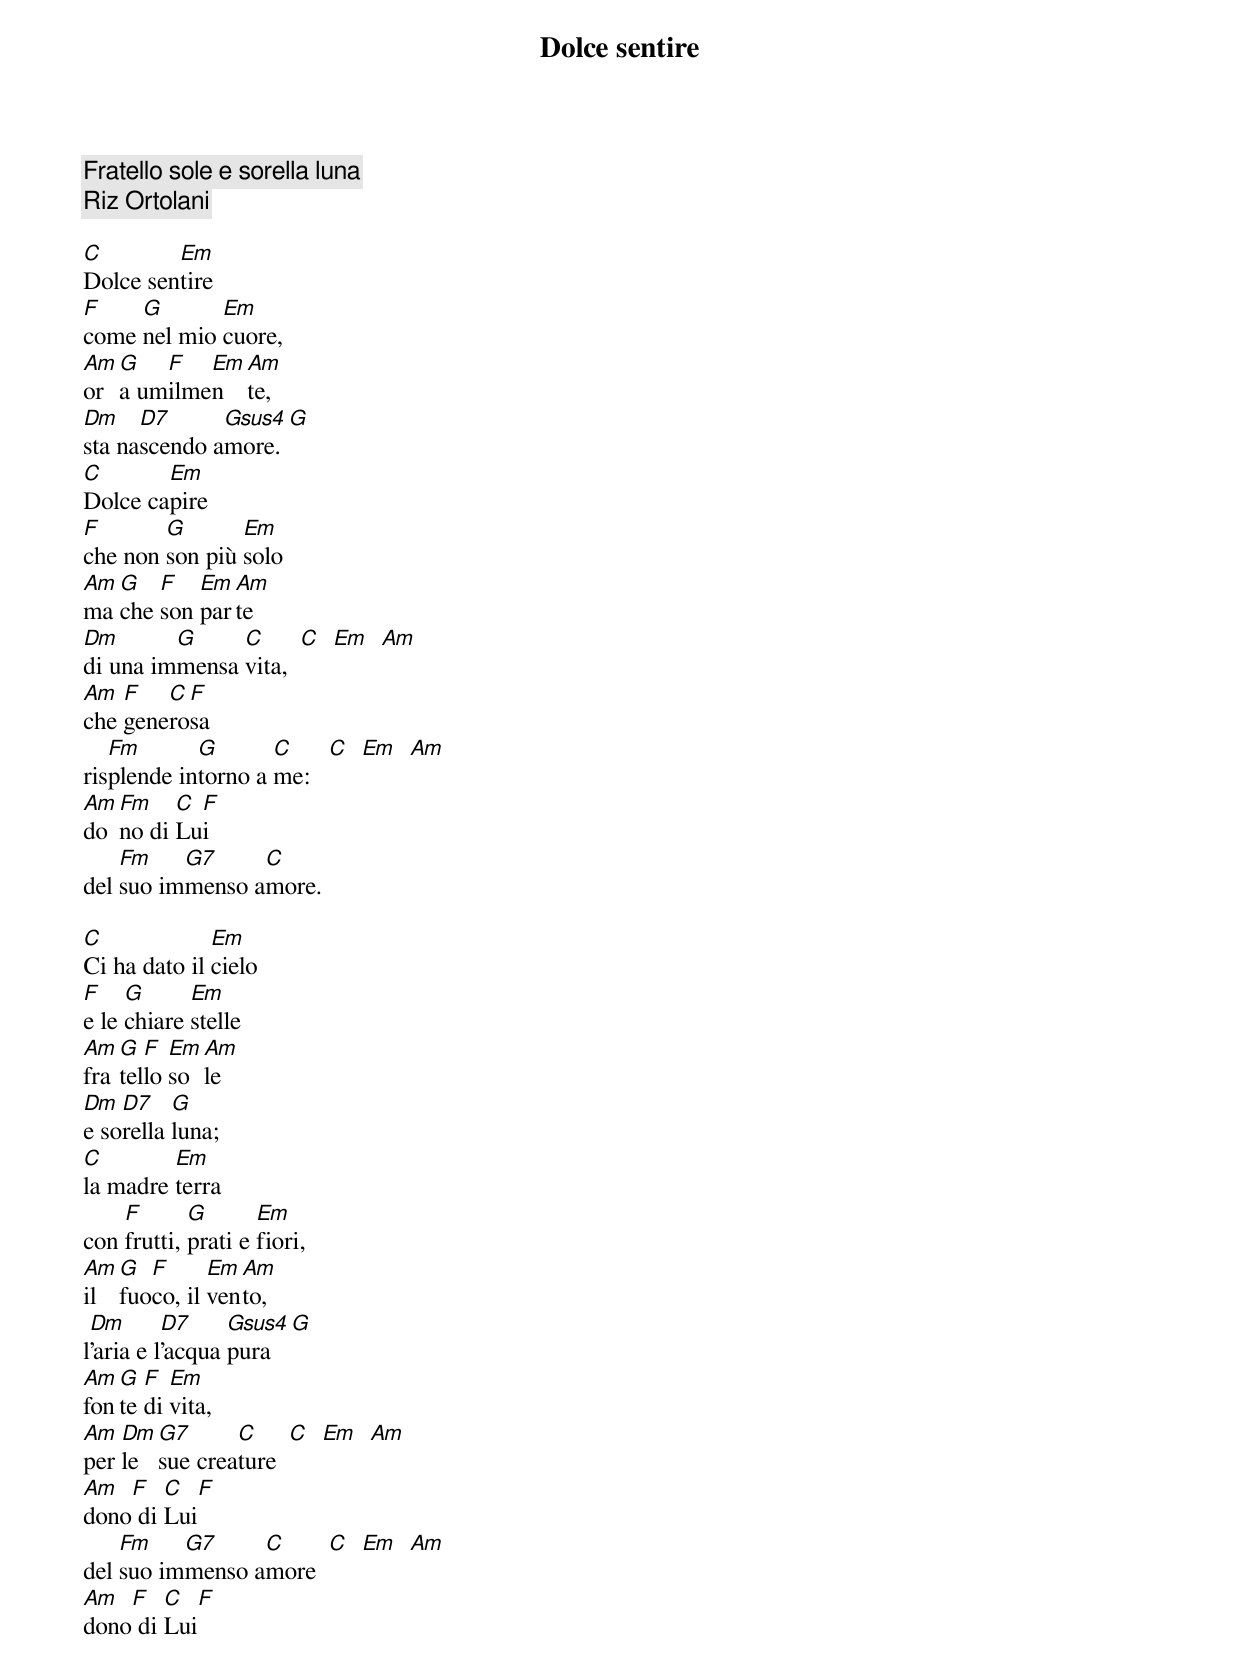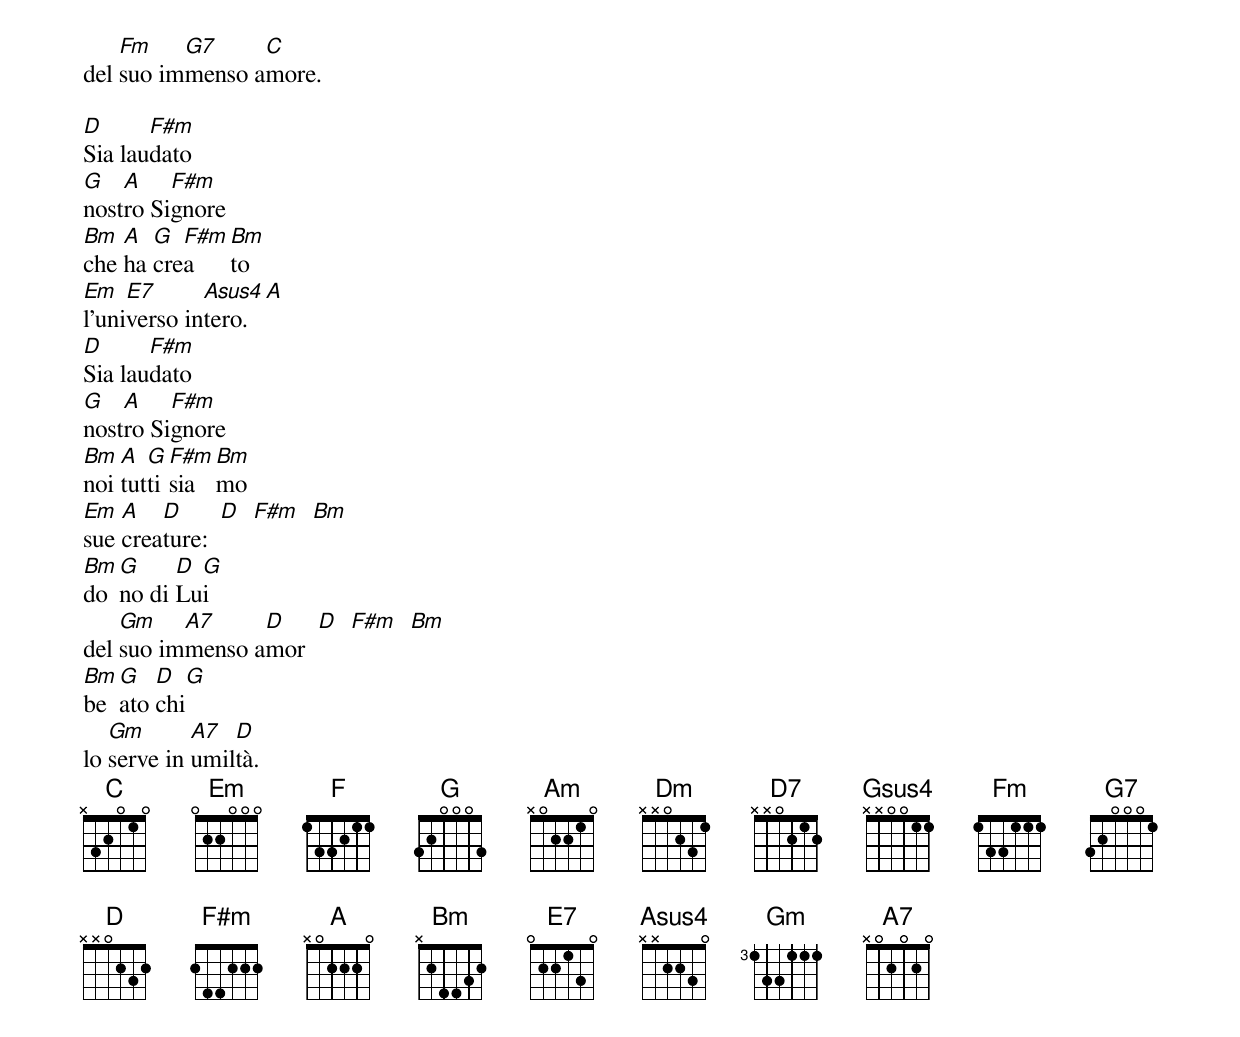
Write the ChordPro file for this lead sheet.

{title: Dolce sentire}
{c: Fratello sole e sorella luna}
{comment: Riz Ortolani}

[C]Dolce sen[Em]tire
[F]come [G]nel mio [Em]cuore,
[Am]or[G]a um[F]ilme[Em]n[Am]te,
[Dm]sta na[D7]scendo a[Gsus4]more. [G]
[C]Dolce ca[Em]pire
[F]che non [G]son più [Em]solo
[Am]ma [G]che [F]son [Em]par[Am]te
[Dm]di una im[G]mensa [C]vita,  [C]  [Em]  [Am]
[Am]che [F]gene[C]ro[F]sa
ris[Fm]plende in[G]torno a [C]me:   [C]  [Em]  [Am]
[Am]do[Fm]no di [C]Lu[F]i
del [Fm]suo im[G7]menso a[C]more.

[C]Ci ha dato il [Em]cielo
[F]e le [G]chiare [Em]stelle
[Am]fra[G]tel[F]lo [Em]so[Am]le
[Dm]e so[D7]rella [G]luna;
[C]la madre [Em]terra
con [F]frutti, [G]prati e [Em]fiori,
[Am]il [G]fuo[F]co, il [Em]ven[Am]to,
l[Dm]'aria e l[D7]'acqua [Gsus4]pura  [G]
[Am]fon[G]te [F]di [Em]vita,
[Am]per [Dm]le [G7]sue crea[C]ture  [C]  [Em]  [Am]
[Am]dono[F] di [C]Lui[F]
del [Fm]suo im[G7]menso a[C]more  [C]  [Em]  [Am]
[Am]dono[F] di [C]Lui[F]
del [Fm]suo im[G7]menso a[C]more.

[D]Sia lau[F#m]dato
[G]nost[A]ro Si[F#m]gnore
[Bm]che [A]ha [G]cre[F#m]a[Bm]to
[Em]l'uni[E7]verso in[Asus4]tero.  [A]
[D]Sia lau[F#m]dato
[G]nost[A]ro Si[F#m]gnore
[Bm]noi [A]tut[G]ti[F#m]sia[Bm]mo
[Em]sue [A]crea[D]ture:  [D]  [F#m]  [Bm]
[Bm]do[G]no di [D]Lu[G]i
del [Gm]suo im[A7]menso a[D]mor  [D]  [F#m]  [Bm]
[Bm]be[G]ato [D]chi[G]
lo [Gm]serve in [A7]umil[D]tà.
